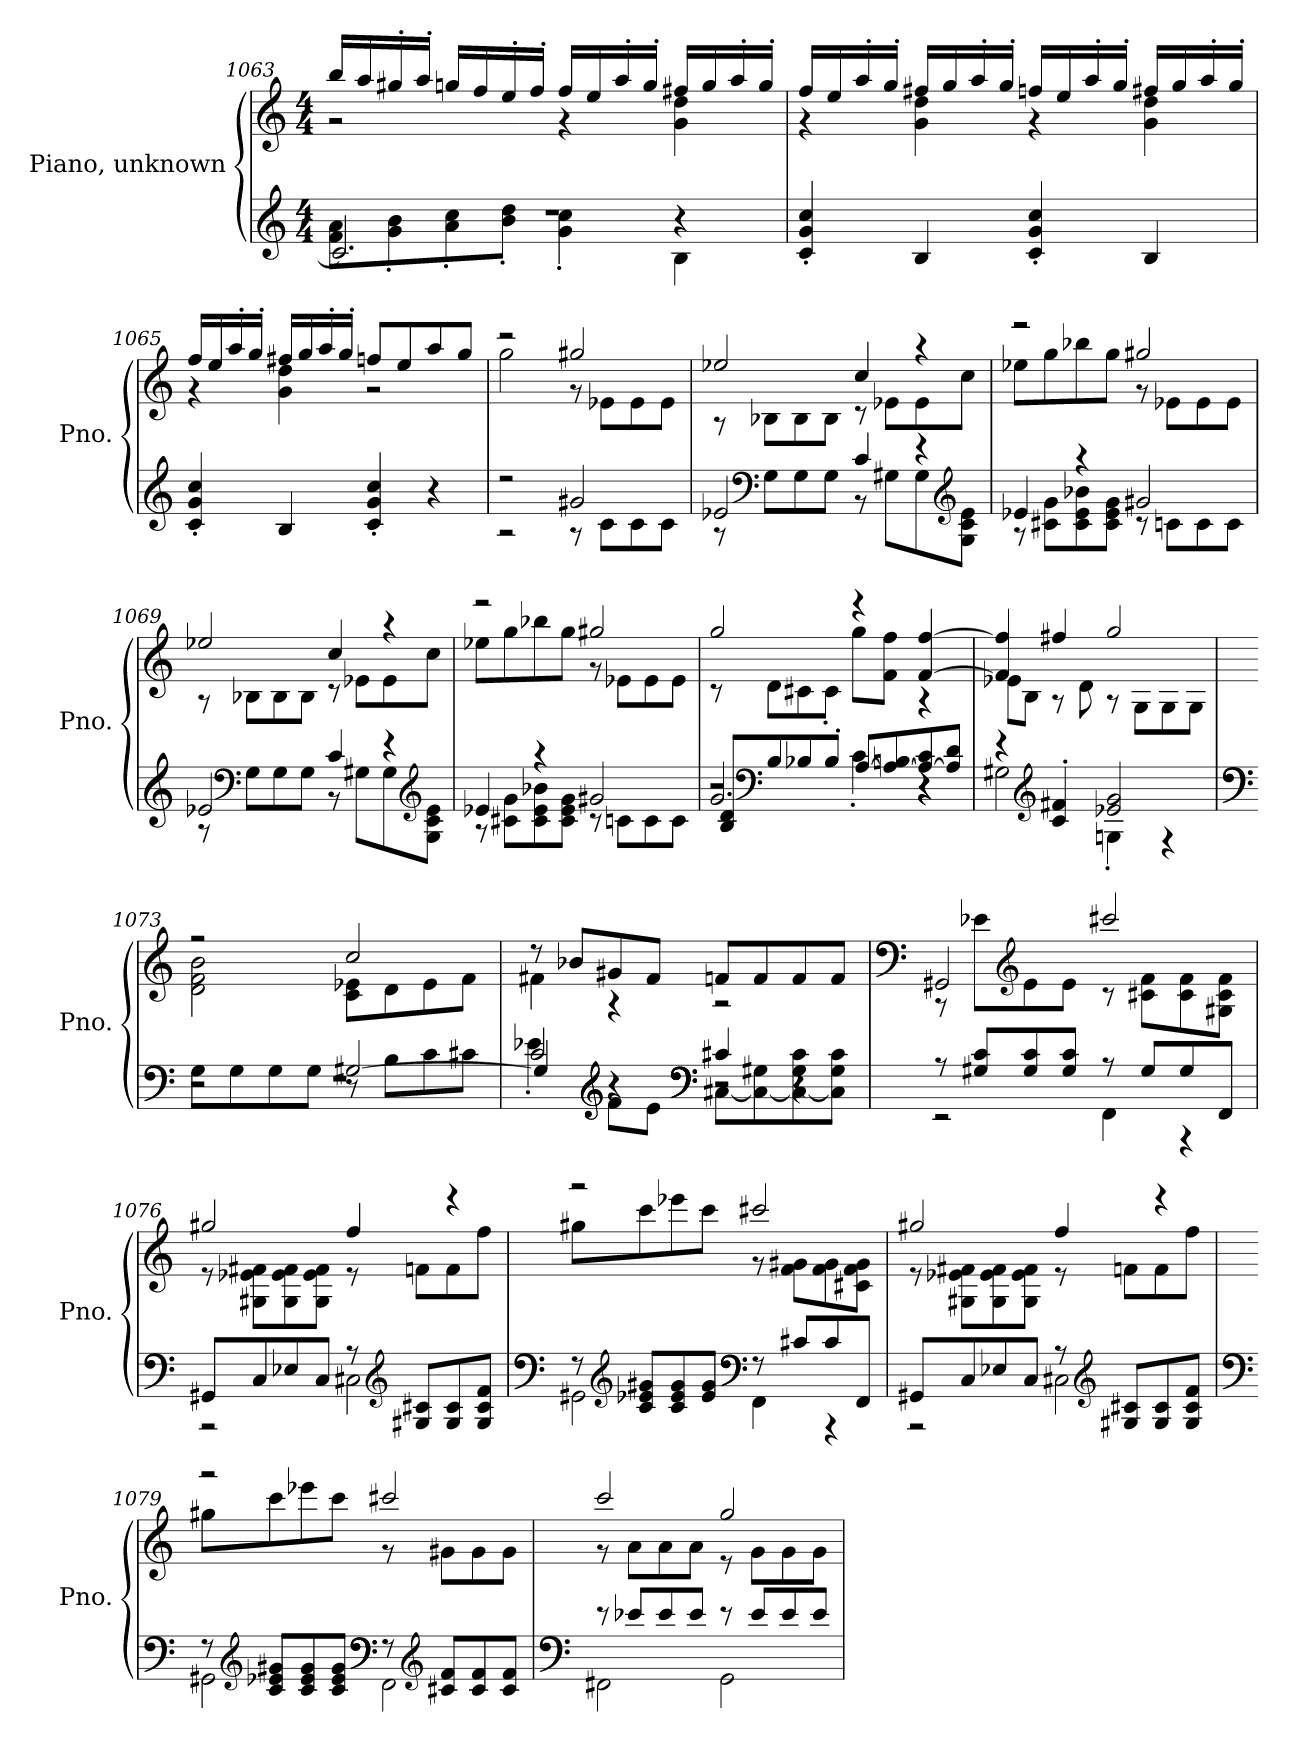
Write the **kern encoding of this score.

**kern	**kern
*part1	*part1
*staff2	*staff1
*I"Piano, unknown	*
*I'Pno.	*
*clefG2	*clefG2
*k[]	*k[]
*M4/4	*M4/4
=1063	=1063
*^	*^
*	*^	*	*
1r	8f\ 8a\L	2.c/]	16bb/LL	2r
.	.	.	16aa/	.
.	8g\' 8b\'	.	16gg#X'/	.
.	.	.	16aa'/JJ	.
.	8a\' 8cc\'	.	16ggn/LL	.
.	.	.	16ff/	.
.	8b\' 8dd\'J	.	16ee'/	.
.	.	.	16ff'/JJ	.
.	4g\' 4cc\'	.	16ff/LL	4r
.	.	.	16ee/	.
.	.	.	16aa'/	.
.	.	.	16gg'/JJ	.
.	4B\	4r	16ff#X/LL	4g\ 4dd\
.	.	.	16gg/	.
.	.	.	16aa'/	.
.	.	.	16gg'/JJ	.
*v	*v	*v	*	*
!!LO:LB:g=z	!!
=1064	=1064	=1064
4c/' 4g/' 4cc/'	16ff/LL	4r
.	16ee/	.
.	16aa'/	.
.	16gg'/JJ	.
4B/	16ff#X/LL	4g\ 4dd\
.	16gg/	.
.	16aa'/	.
.	16gg'/JJ	.
4c/' 4g/' 4cc/'	16ffn/LL	4r
.	16ee/	.
.	16aa'/	.
.	16gg'/JJ	.
4B/	16ff#X/LL	4g\ 4dd\
.	16gg/	.
.	16aa'/	.
.	16gg'/JJ	.
=1065	=1065	=1065
4c/' 4g/' 4cc/'	16ff/LL	4r
.	16ee/	.
.	16aa'/	.
.	16gg'/JJ	.
4B/	16ff#X/LL	4g\ 4dd\
.	16gg/	.
.	16aa'/	.
.	16gg'/JJ	.
4c/' 4g/' 4cc/'	8ffn/L	2r
.	8ee/	.
4r	8aa/	.
.	8gg/J	.
=1066	=1066	=1066
*^	*	*
2r	2r	2r	2gg\
2g#X/	8r	2gg#X/	8r
.	8c\L	.	8e-X\L
.	8c\	.	8e-\
.	8c\J	.	8e-\J
!!LO:LB:g=z	!!
=1067	=1067	=1067	=1067
2e-X/	8r	2ee-X/	8r
*clefF4	*	*	*
.	8G\L	.	8B-X\L
.	8G\	.	8B-\
.	8G\J	.	8B-\J
4c/	8r	4cc/	8r
.	8G#X\L	.	8e-X\L
4r	8G#\	4r	8e-\
*clefG2	*	*	*
.	8G#\ 8c\ 8e-\J	.	8cc\J
=1068	=1068	=1068	=1068
4e-X/	8r	2r	8ee-X\L
.	8c#X\ 8g\L	.	8gg\
4r	8c#\ 8e-\ 8b-X\	.	8bb-X\
.	8c#\ 8e-\ 8g\J	.	8gg\J
2g#X/	8r	2gg#X/	8r
.	8cn\L	.	8e-X\L
.	8c\	.	8e-\
.	8c\J	.	8e-\J
=1069	=1069	=1069	=1069
2e-X/	8r	2ee-X/	8r
*clefF4	*	*	*
.	8G\L	.	8B-X\L
.	8G\	.	8B-\
.	8G\J	.	8B-\J
4c/	8r	4cc/	8r
.	8G#X\L	.	8e-X\L
4r	8G#\	4r	8e-\
*clefG2	*	*	*
.	8G#\ 8c\ 8e-\J	.	8cc\J
!!LO:LB:g=z	!!
=1070	=1070	=1070	=1070
4e-X/	8r	2r	8ee-X\L
.	8c#X\ 8g\L	.	8gg\
4r	8c#\ 8e-\ 8b-X\	.	8bb-X\
.	8c#\ 8e-\ 8g\J	.	8gg\J
2g#X/	8r	2gg#X/	8r
.	8cn\L	.	8e-X\L
.	8c\	.	8e-\
.	8c\J	.	8e-\J
=1071	=1071	=1071	=1071
*	*^	*	*
2.g/	2r	8B/ 8d/L	2gg/	8r
*clefF4	*	*	*	*
.	.	8B/	.	8d\L
.	.	8B-X/	.	8c#X\
.	.	8B-'/J	.	8c#'\J
.	4c'\	[8A/L	4r	8gg\L
.	.	8A/_ 8Bn/	.	8f\ 8ff\J
4r	4r	8A/_ 8c/	[4f/ [4ff/	4r
.	.	8A/] 8d/J	.	.
*	*v	*v	*	*
=1072	=1072	=1072	=1072
4r	2G#X\	4f/] 4ff/]	8e-X\L
.	.	.	8B\J
*clefG2	*	*	*
4c/' 4f#X/'	.	4ff#X/	8r
.	.	.	8d\
2e-X/ 2g/	4Gn'\	2gg/	8r
.	.	.	8G\L
.	4r	.	8G\
.	.	.	8G\J
*v	*v	*	*
!!LO:LB:g=z	!!
=1073	=1073	=1073
*clefF4	*	*
*^	*	*
*	*^	*	*
1r	8G\L	2r	2r	2d\ 2f\ 2b\
.	8G\	.	.	.
.	8G\	.	.	.
.	8G\J	.	.	.
.	8r	[2G#X/	2cc/	8c\ 8e-X\L
.	8B\L	.	.	8d\
.	8c\	.	.	8e-\
.	8c#X\J	.	.	8f\J
=1074	=1074	=1074	=1074	=1074
2c/	4e-X'\	4G#/]	8r	4f#X\
.	.	.	8b-X/L	.
*clefG2	*	*	*	*
.	8f\L	4r	8g#X/	4r
.	8e-\J	.	8f#/J	.
*clefF4	*	*	*	*
4c#X/	[8C#X\L	2r	8fn/L	2r
.	8C#\_ 8G#X\	.	8f/	.
4r	8C#\_ 8G#\ 8c#\	.	8f/	.
.	8C#\] 8G#\ 8c#\J	.	8f/J	.
*v	*v	*v	*	*
=1075	=1075	=1075
*	*clefF4	*
*^	*	*
8r	2r	2GG#X/	8r
8G#X/ 8c/L	.	.	8e-X\L
*	*	*clefG2	*
8G#/ 8c/	.	.	8e-\
8G#/ 8c/J	.	.	8e-\J
8r	4FF\	2ccc#X/	8r
8G#/L	.	.	8c#X\ 8f\L
8G#/	4r	.	8c#\ 8f\
8FF/J	.	.	8G#X\ 8c#\ 8f\J
!!LO:LB:g=z	!!
=1076	=1076	=1076	=1076
8GG#X/L	2r	2gg#X/	8r
8C/	.	.	8G#X\ 8e-X\ 8f#X\L
8E-X/	.	.	8G#\ 8e-\ 8f#\
8C/J	.	.	8G#\ 8e-\ 8f#\J
8r	2C#X\	4ff/	8r
*clefG2	*	*	*
8G#X/ 8c#X/L	.	.	8fn\L
8G#/ 8c#/	.	4r	8f\
8G#/ 8c#/ 8f/J	.	.	8ff\J
=1077	=1077	=1077	=1077
*clefF4	*	*	*
8r	2GG#X\	2r	8gg#X\L
*clefG2	*	*	*
8c/ 8e-X/ 8g#X/L	.	.	8ccc\
8c/ 8e-/ 8g#/	.	.	8eee-X\
8e-/ 8g#/J	.	.	8ccc\J
*clefF4	*	*	*
8r	4FF\	2ccc#X/	8r
8c#X/L	.	.	8f\ 8g#X\L
8c#/	4r	.	8f\ 8g#\
8FF/J	.	.	8c#X\ 8f\ 8g#\J
!!LO:PB:g=z	!!
=1078	=1078	=1078	=1078
8GG#X/L	2r	2gg#X/	8r
8C/	.	.	8G#X\ 8e-X\ 8f#X\L
8E-X/	.	.	8G#\ 8e-\ 8f#\
8C/J	.	.	8G#\ 8e-\ 8f#\J
8r	2C#X\	4ff/	8r
*clefG2	*	*	*
8G#X/ 8c#X/L	.	.	8fn\L
8G#/ 8c#/	.	4r	8f\
8G#/ 8c#/ 8f/J	.	.	8ff\J
=1079	=1079	=1079	=1079
*clefF4	*	*	*
8r	2GG#X\	2r	8gg#X\L
*clefG2	*	*	*
8c/ 8e-X/ 8g#X/L	.	.	8ccc\
8c/ 8e-/ 8g#/	.	.	8eee-X\
8c/ 8e-/ 8g#/J	.	.	8ccc\J
*clefF4	*	*	*
8r	2FF\	2ccc#X/	8r
*clefG2	*	*	*
8c#X/ 8f/L	.	.	8g#X\L
8c#/ 8f/	.	.	8g#\
8c#/ 8f/J	.	.	8g#\J
!!LO:LB:g=z	!!
=1080	=1080	=1080	=1080
*clefF4	*	*	*
8r	2FF#X\	2ccc/	8r
8e-X/L	.	.	8a\L
8e-/	.	.	8a\
8e-/J	.	.	8a\J
8r	2GG\	2gg/	8r
8e-/L	.	.	8g\L
8e-/	.	.	8g\
8e-/J	.	.	8g\J
*v	*v	*	*
*	*v	*v
=	=
*-	*-
